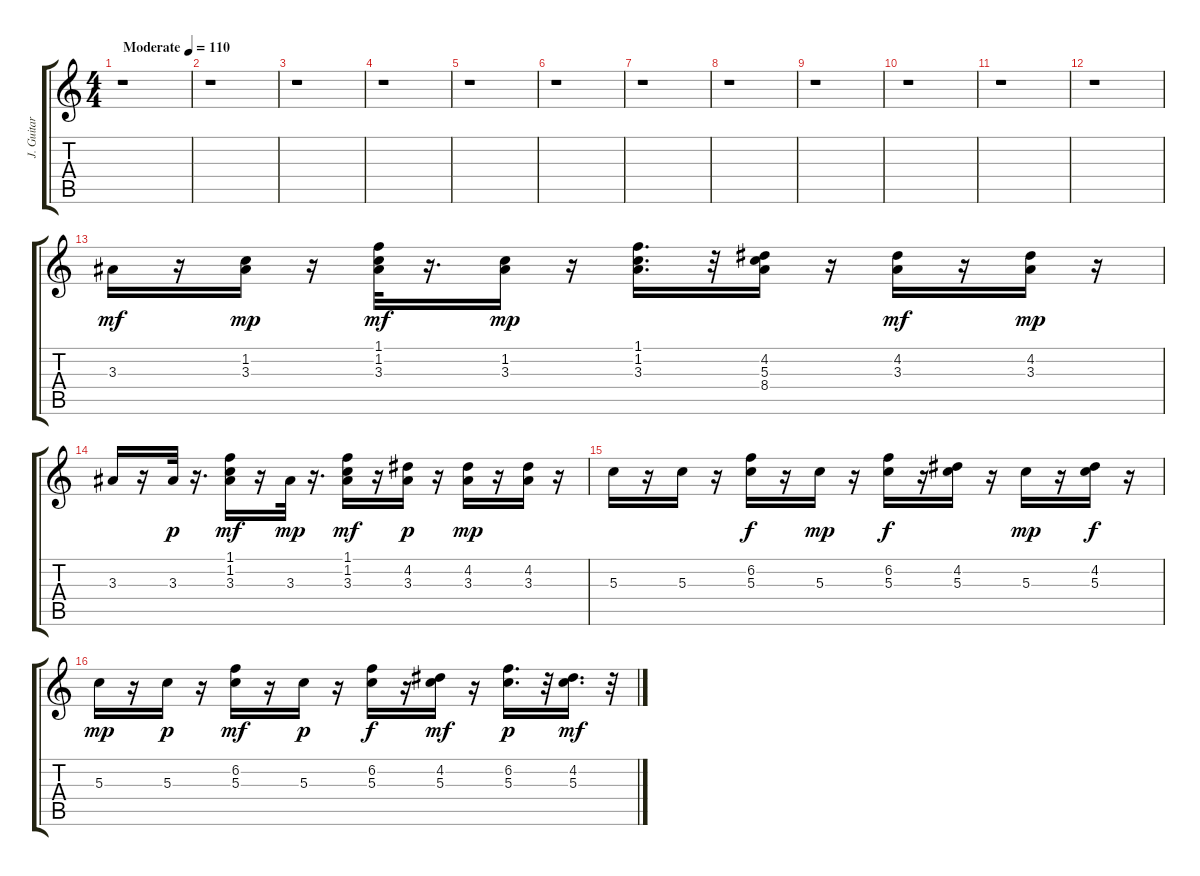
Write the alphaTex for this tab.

\track ("J. Guitar" "J. Guitar") {instrument electricguitarjazz}
\staff {score tabs}
\tuning (E4 B3 G3 D3 A2 E2) {hide}
\ts (4 4)
\tempo (110 "Moderate")
\clef g2
\ks c
r.1{dy mf instrument electricguitarjazz} |
r.1 |
r.1 |
r.1 |
r.1 |
r.1 |
r.1 |
r.1 |
r.1 |
r.1 |
r.1 |
r.1 |
3.3.16 r.16 (1.2 3.3).16{dy mp} r.16 (1.1 1.2 3.3).32{dy mf} r.16{d} (1.2 3.3).16{dy mp} r.16 (1.1 1.2 3.3).16{d} r.32 (4.2 5.3 8.4).16 r.16 (4.2 3.3).16{dy mf} r.16 (4.2 3.3).16{dy mp} r.16 |
3.3.16 r.16 3.3.32{dy p} r.16{d} (1.1 1.2 3.3).16{dy mf} r.16 3.3.32{dy mp} r.16{d} (1.1 1.2 3.3).16{dy mf} r.16 (4.2 3.3).16{dy p} r.16 (4.2 3.3).16{dy mp} r.16 (4.2 3.3).16 r.16 |
5.3.16 r.16 5.3.16 r.16 (6.2 5.3).16{dy f} r.16 5.3.16{dy mp} r.16 (6.2 5.3).16{dy f} r.16 (4.2 5.3).16 r.16 5.3.16{dy mp} r.16 (4.2 5.3).16{dy f} r.16 |
5.3.16{dy mp} r.16 5.3.16{dy p} r.16 (6.2 5.3).16{dy mf} r.16 5.3.16{dy p} r.16 (6.2 5.3).16{dy f} r.16 (4.2 5.3).16{dy mf} r.16 (6.2 5.3).16{d dy p} r.32 (4.2 5.3).16{d dy mf} r.32
